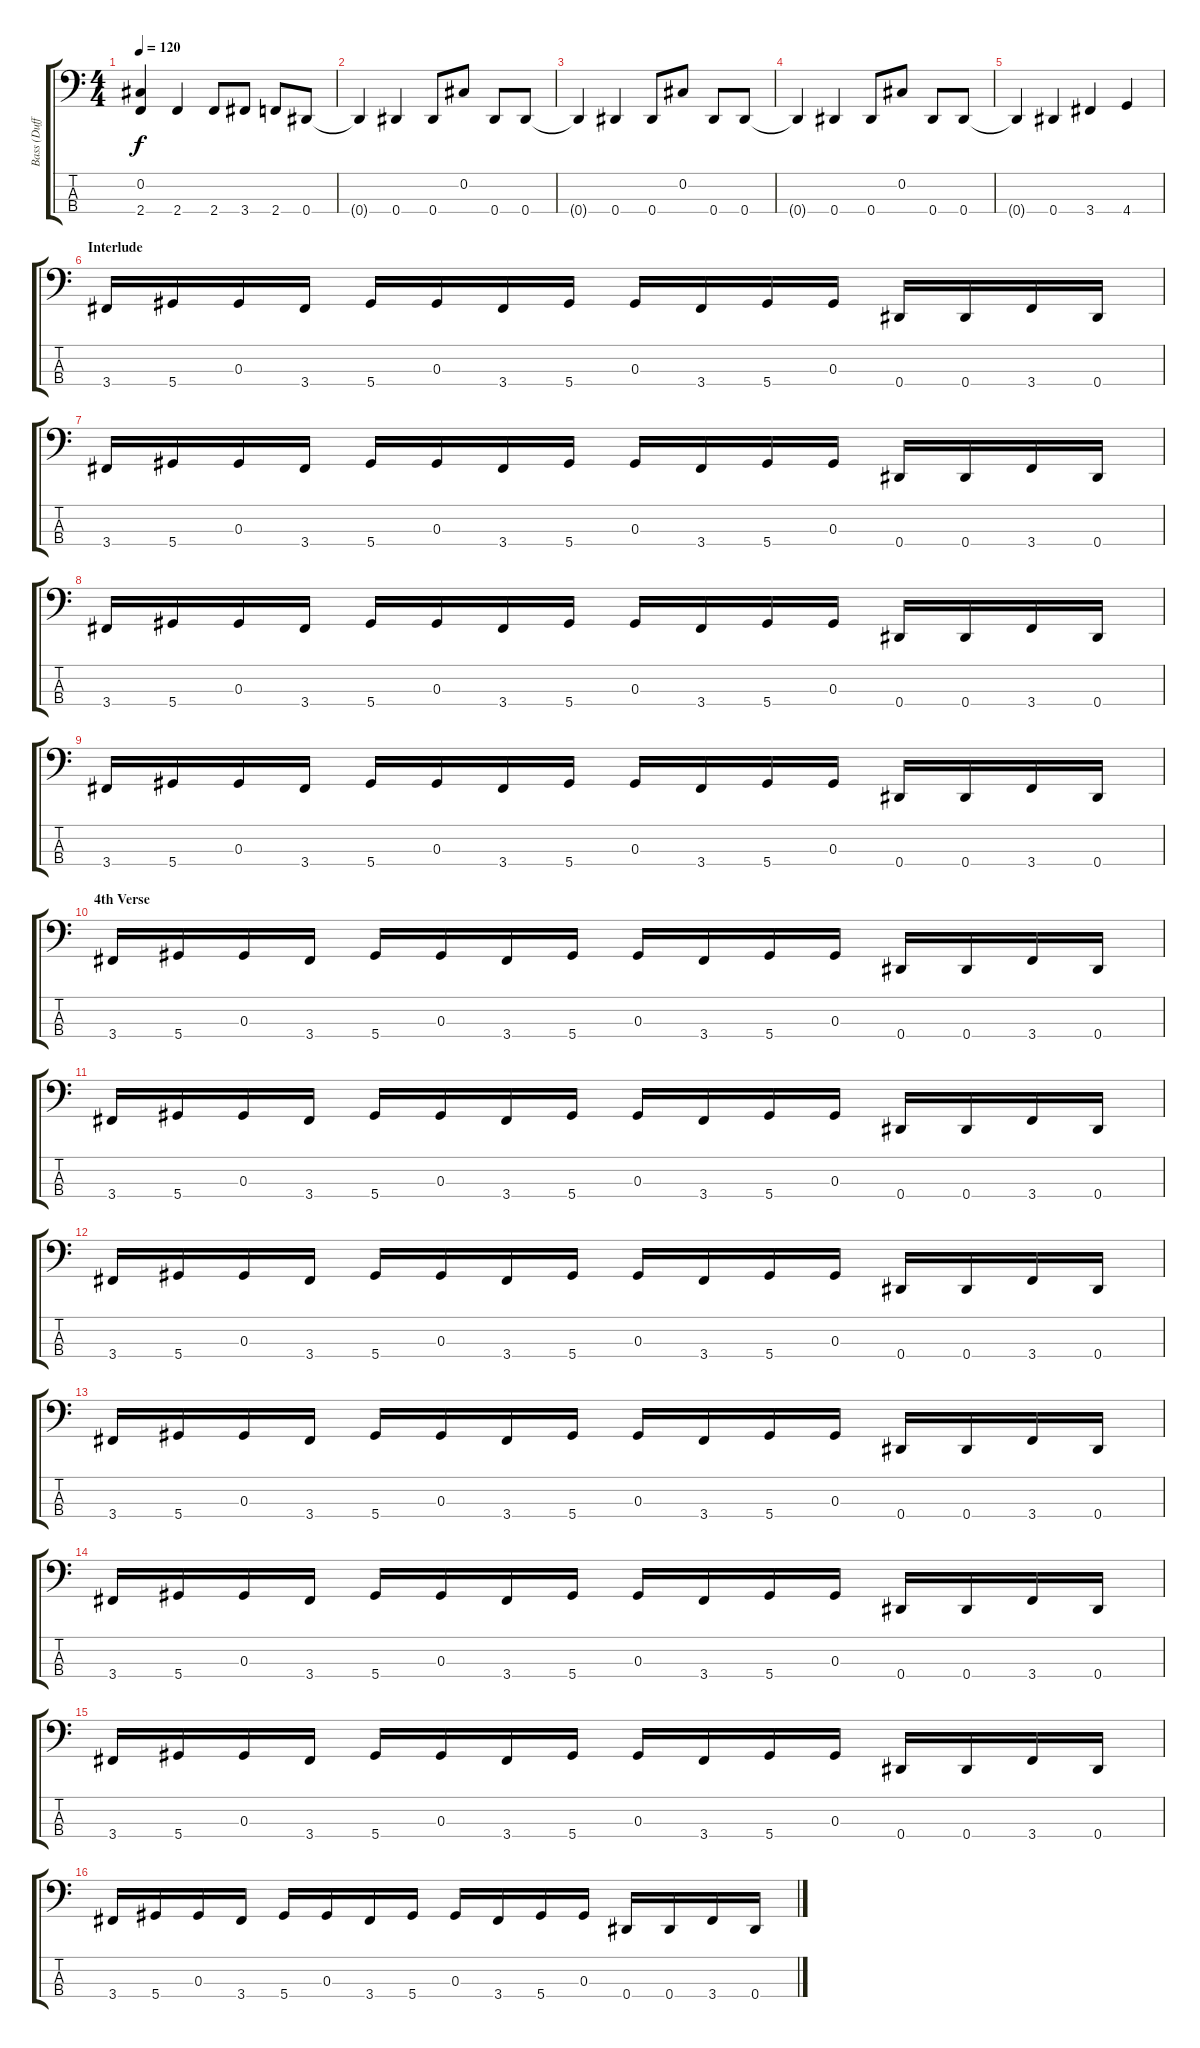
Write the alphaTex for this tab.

\track ("Bass (Duff)" "Bass (Duff") {instrument electricbasspick}
\staff {score tabs}
\tuning (Gb2 Db2 Ab1 Eb1) {hide}
\ts (4 4)
\tempo 120
\clef f4
\ks c
(0.2 2.4{t}).4{dy f} 2.4.4 2.4.8 3.4.8 2.4.8 0.4.8 |
0.4{t}.4 0.4.4 0.4.8 0.2.8 0.4.8 0.4.8 |
0.4{t}.4 0.4.4 0.4.8 0.2.8 0.4.8 0.4.8 |
0.4{t}.4 0.4.4 0.4.8 0.2.8 0.4.8 0.4.8 |
0.4{t}.4 0.4.4 3.4.4 4.4.4 |
\section ("" "Interlude")
3.4.16 5.4.16 0.3.16 3.4.16 5.4.16 0.3.16 3.4.16 5.4.16 0.3.16 3.4.16 5.4.16 0.3.16 0.4.16 0.4.16 3.4.16 0.4.16 |
3.4.16 5.4.16 0.3.16 3.4.16 5.4.16 0.3.16 3.4.16 5.4.16 0.3.16 3.4.16 5.4.16 0.3.16 0.4.16 0.4.16 3.4.16 0.4.16 |
3.4.16 5.4.16 0.3.16 3.4.16 5.4.16 0.3.16 3.4.16 5.4.16 0.3.16 3.4.16 5.4.16 0.3.16 0.4.16 0.4.16 3.4.16 0.4.16 |
3.4.16 5.4.16 0.3.16 3.4.16 5.4.16 0.3.16 3.4.16 5.4.16 0.3.16 3.4.16 5.4.16 0.3.16 0.4.16 0.4.16 3.4.16 0.4.16 |
\section ("" "4th Verse")
3.4.16 5.4.16 0.3.16 3.4.16 5.4.16 0.3.16 3.4.16 5.4.16 0.3.16 3.4.16 5.4.16 0.3.16 0.4.16 0.4.16 3.4.16 0.4.16 |
3.4.16 5.4.16 0.3.16 3.4.16 5.4.16 0.3.16 3.4.16 5.4.16 0.3.16 3.4.16 5.4.16 0.3.16 0.4.16 0.4.16 3.4.16 0.4.16 |
3.4.16 5.4.16 0.3.16 3.4.16 5.4.16 0.3.16 3.4.16 5.4.16 0.3.16 3.4.16 5.4.16 0.3.16 0.4.16 0.4.16 3.4.16 0.4.16 |
3.4.16 5.4.16 0.3.16 3.4.16 5.4.16 0.3.16 3.4.16 5.4.16 0.3.16 3.4.16 5.4.16 0.3.16 0.4.16 0.4.16 3.4.16 0.4.16 |
3.4.16 5.4.16 0.3.16 3.4.16 5.4.16 0.3.16 3.4.16 5.4.16 0.3.16 3.4.16 5.4.16 0.3.16 0.4.16 0.4.16 3.4.16 0.4.16 |
3.4.16 5.4.16 0.3.16 3.4.16 5.4.16 0.3.16 3.4.16 5.4.16 0.3.16 3.4.16 5.4.16 0.3.16 0.4.16 0.4.16 3.4.16 0.4.16 |
3.4.16 5.4.16 0.3.16 3.4.16 5.4.16 0.3.16 3.4.16 5.4.16 0.3.16 3.4.16 5.4.16 0.3.16 0.4.16 0.4.16 3.4.16 0.4.16
